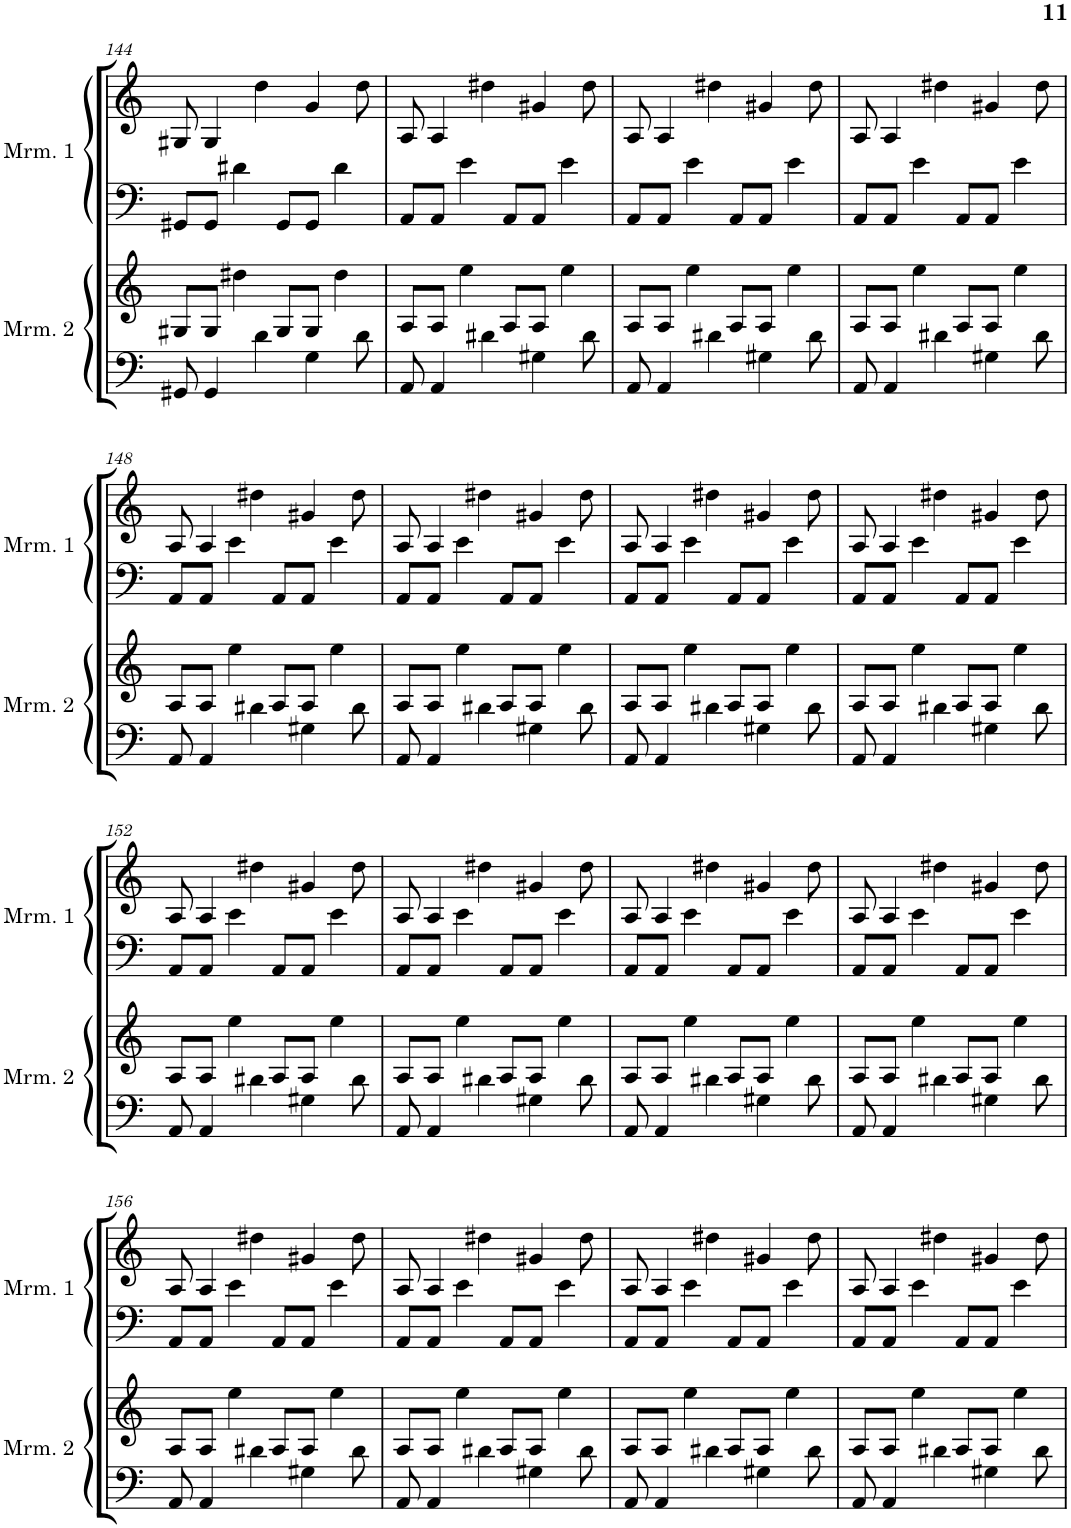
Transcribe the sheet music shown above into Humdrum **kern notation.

**kern	**kern	**kern	**kern
*part4	*part3	*part2	*part1
*staff4	*staff3	*staff2	*staff1
*I"Marimba 2	*I"Marimba 2	*I"Marimba 1	*I"Marimba 1
*I'Mrm. 2	*I'Mrm. 2	*I'Mrm. 1	*I'Mrm. 1
!!LO:PB:g=z
*clefF4	*clefG2	*clefF4	*clefG2
*k[]	*k[]	*k[]	*k[]
*M4/4	*M4/4	*M4/4	*M4/4
=144	=144	=144	=144
8GG#X/	8G#X/L	8GG#X/L	8G#X/
4GG#/	8G#/J	8GG#/J	4G#/
.	4dd#X\	4d#X\	.
4d\	.	.	4dd\
.	8G#/L	8GG#/L	.
4G\	8G#/J	8GG#/J	4g/
.	4dd#\	4d#\	.
8d\	.	.	8dd\
=145	=145	=145	=145
8AA/	8A/L	8AA/L	8A/
4AA/	8A/J	8AA/J	4A/
.	4ee\	4e\	.
4d#X\	.	.	4dd#X\
.	8A/L	8AA/L	.
4G#X\	8A/J	8AA/J	4g#X/
.	4ee\	4e\	.
8d#\	.	.	8dd#\
=146	=146	=146	=146
8AA/	8A/L	8AA/L	8A/
4AA/	8A/J	8AA/J	4A/
.	4ee\	4e\	.
4d#X\	.	.	4dd#X\
.	8A/L	8AA/L	.
4G#X\	8A/J	8AA/J	4g#X/
.	4ee\	4e\	.
8d#\	.	.	8dd#\
=147	=147	=147	=147
8AA/	8A/L	8AA/L	8A/
4AA/	8A/J	8AA/J	4A/
.	4ee\	4e\	.
4d#X\	.	.	4dd#X\
.	8A/L	8AA/L	.
4G#X\	8A/J	8AA/J	4g#X/
.	4ee\	4e\	.
8d#\	.	.	8dd#\
!!LO:LB:g=z
=148	=148	=148	=148
8AA/	8A/L	8AA/L	8A/
4AA/	8A/J	8AA/J	4A/
.	4ee\	4e\	.
4d#X\	.	.	4dd#X\
.	8A/L	8AA/L	.
4G#X\	8A/J	8AA/J	4g#X/
.	4ee\	4e\	.
8d#\	.	.	8dd#\
=149	=149	=149	=149
8AA/	8A/L	8AA/L	8A/
4AA/	8A/J	8AA/J	4A/
.	4ee\	4e\	.
4d#X\	.	.	4dd#X\
.	8A/L	8AA/L	.
4G#X\	8A/J	8AA/J	4g#X/
.	4ee\	4e\	.
8d#\	.	.	8dd#\
=150	=150	=150	=150
8AA/	8A/L	8AA/L	8A/
4AA/	8A/J	8AA/J	4A/
.	4ee\	4e\	.
4d#X\	.	.	4dd#X\
.	8A/L	8AA/L	.
4G#X\	8A/J	8AA/J	4g#X/
.	4ee\	4e\	.
8d#\	.	.	8dd#\
=151	=151	=151	=151
8AA/	8A/L	8AA/L	8A/
4AA/	8A/J	8AA/J	4A/
.	4ee\	4e\	.
4d#X\	.	.	4dd#X\
.	8A/L	8AA/L	.
4G#X\	8A/J	8AA/J	4g#X/
.	4ee\	4e\	.
8d#\	.	.	8dd#\
!!LO:LB:g=z
=152	=152	=152	=152
8AA/	8A/L	8AA/L	8A/
4AA/	8A/J	8AA/J	4A/
.	4ee\	4e\	.
4d#X\	.	.	4dd#X\
.	8A/L	8AA/L	.
4G#X\	8A/J	8AA/J	4g#X/
.	4ee\	4e\	.
8d#\	.	.	8dd#\
=153	=153	=153	=153
8AA/	8A/L	8AA/L	8A/
4AA/	8A/J	8AA/J	4A/
.	4ee\	4e\	.
4d#X\	.	.	4dd#X\
.	8A/L	8AA/L	.
4G#X\	8A/J	8AA/J	4g#X/
.	4ee\	4e\	.
8d#\	.	.	8dd#\
=154	=154	=154	=154
8AA/	8A/L	8AA/L	8A/
4AA/	8A/J	8AA/J	4A/
.	4ee\	4e\	.
4d#X\	.	.	4dd#X\
.	8A/L	8AA/L	.
4G#X\	8A/J	8AA/J	4g#X/
.	4ee\	4e\	.
8d#\	.	.	8dd#\
=155	=155	=155	=155
8AA/	8A/L	8AA/L	8A/
4AA/	8A/J	8AA/J	4A/
.	4ee\	4e\	.
4d#X\	.	.	4dd#X\
.	8A/L	8AA/L	.
4G#X\	8A/J	8AA/J	4g#X/
.	4ee\	4e\	.
8d#\	.	.	8dd#\
!!LO:LB:g=z
=156	=156	=156	=156
8AA/	8A/L	8AA/L	8A/
4AA/	8A/J	8AA/J	4A/
.	4ee\	4e\	.
4d#X\	.	.	4dd#X\
.	8A/L	8AA/L	.
4G#X\	8A/J	8AA/J	4g#X/
.	4ee\	4e\	.
8d#\	.	.	8dd#\
=157	=157	=157	=157
8AA/	8A/L	8AA/L	8A/
4AA/	8A/J	8AA/J	4A/
.	4ee\	4e\	.
4d#X\	.	.	4dd#X\
.	8A/L	8AA/L	.
4G#X\	8A/J	8AA/J	4g#X/
.	4ee\	4e\	.
8d#\	.	.	8dd#\
=158	=158	=158	=158
8AA/	8A/L	8AA/L	8A/
4AA/	8A/J	8AA/J	4A/
.	4ee\	4e\	.
4d#X\	.	.	4dd#X\
.	8A/L	8AA/L	.
4G#X\	8A/J	8AA/J	4g#X/
.	4ee\	4e\	.
8d#\	.	.	8dd#\
=159	=159	=159	=159
8AA/	8A/L	8AA/L	8A/
4AA/	8A/J	8AA/J	4A/
.	4ee\	4e\	.
4d#X\	.	.	4dd#X\
.	8A/L	8AA/L	.
4G#X\	8A/J	8AA/J	4g#X/
.	4ee\	4e\	.
8d#\	.	.	8dd#\
=	=	=	=
*-	*-	*-	*-
